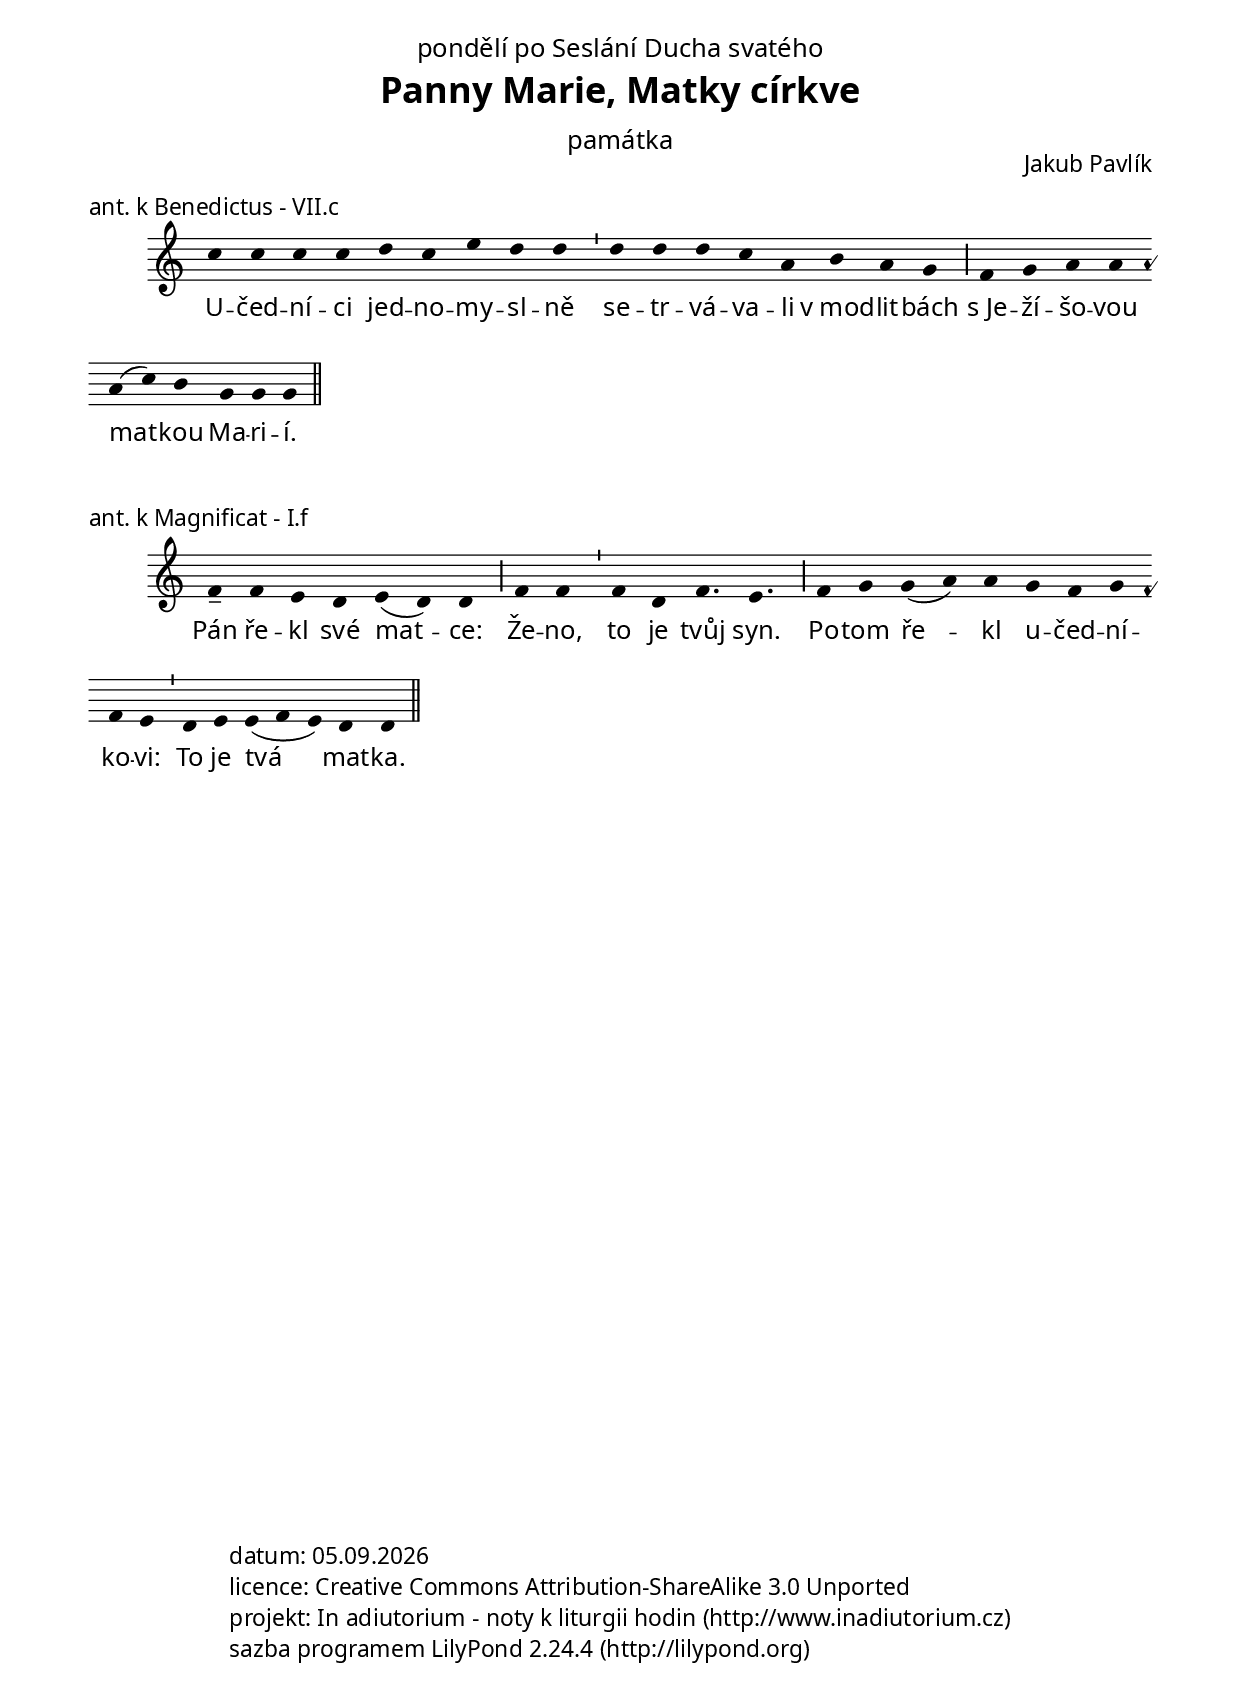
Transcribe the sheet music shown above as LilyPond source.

\version "2.15.37"

\include "../spolecne.ly"

\header {
  title = \markup\titleSvatek
            "Panny Marie, Matky církve"
            památka
            "pondělí po Seslání Ducha svatého"
  composer = "Jakub Pavlík"
}

% http://www.liturgie.cz/ke-stazeni/dodatky-k-misalu-a-breviari/a/pamatka-panny-marie-matky-cirkve

\score {
  \relative c'' {
    \choralniRezim
    c4 c c c d c e d d \barMin
    d d d c a b a g \barMaior
    f g a a a( c) b g g g \barFinalis
  }
  \addlyrics {
    U -- čed -- ní -- ci jed -- no -- my -- sl -- ně
    se -- tr -- vá -- va -- li v_mod -- lit -- bách
    s_Je -- ží -- šo -- vou mat -- kou Ma -- ri -- í.
  }
  \header {
    quid = "ant. k Benedictus"
    modus = "VII"
    differentia = "c"
    psalmus = ""
    fial = "antifony/velikonoce_tyden7.ly#pa-amag?jiny_text"
    id = "aben"
    piece = \markup\sestavTitulekBezZalmu
  }
}

\score {
  \relative c' {
    \choralniRezim
    f4-- f e d e( d) d \barMaior
    f f \barMin f d f4. e \barMaior
    f4 g g( a) a g f g f e \barMin
    d e e( f e) d d \barFinalis
  }
  \addlyrics {
    Pán ře -- kl své mat -- ce:
    Že -- no, to je tvůj syn.
    Po -- tom ře -- kl u -- čed -- ní -- ko -- vi:
    To je tvá mat -- ka.
  }
  \header {
    quid = "ant. k Magnificat"
    modus = "I"
    differentia = "f"
    psalmus = ""
    fial = "commune/commune_maria.ly#nona?-aleluja"
    id = "amag"
    piece = \markup {\sestavTitulekBezZalmu}
  }
}
